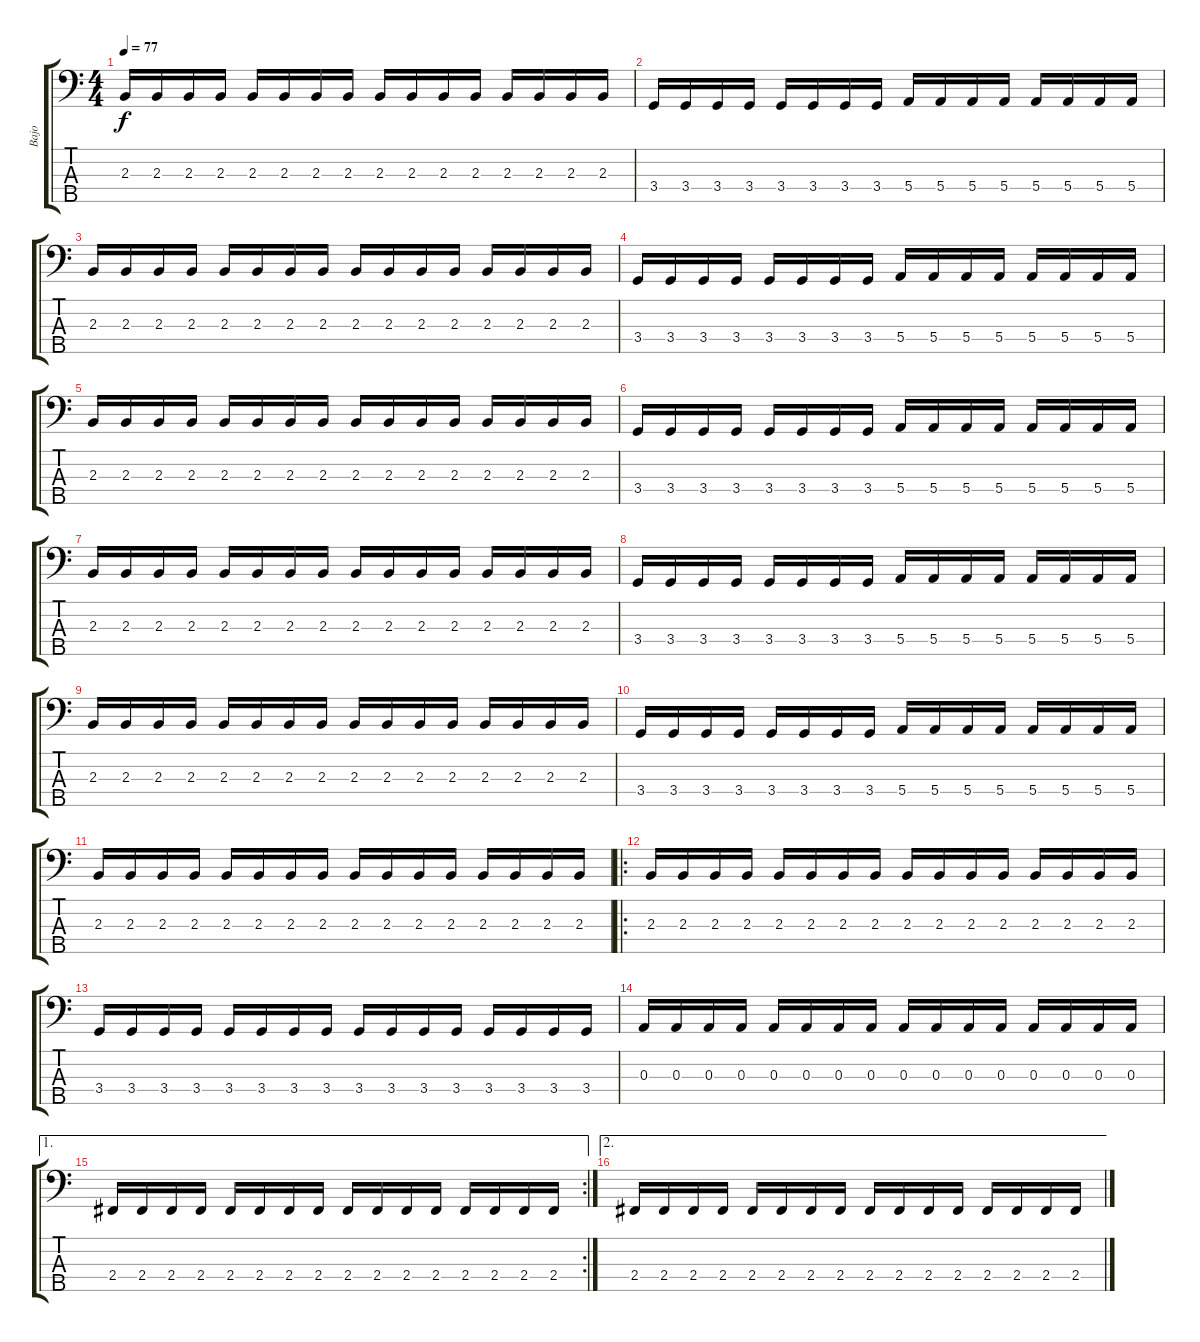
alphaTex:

\track ("Bajo" "Bajo") {instrument electricbasspick}
\staff {score tabs}
\tuning (G2 D2 A1 E1 B0) {hide}
\ts (4 4)
\tempo 77
\clef f4
\ks c
2.3.16{dy f} 2.3.16 2.3.16 2.3.16 2.3.16 2.3.16 2.3.16 2.3.16 2.3.16 2.3.16 2.3.16 2.3.16 2.3.16 2.3.16 2.3.16 2.3.16 |
3.4.16 3.4.16 3.4.16 3.4.16 3.4.16 3.4.16 3.4.16 3.4.16 5.4.16 5.4.16 5.4.16 5.4.16 5.4.16 5.4.16 5.4.16 5.4.16 |
2.3.16 2.3.16 2.3.16 2.3.16 2.3.16 2.3.16 2.3.16 2.3.16 2.3.16 2.3.16 2.3.16 2.3.16 2.3.16 2.3.16 2.3.16 2.3.16 |
3.4.16 3.4.16 3.4.16 3.4.16 3.4.16 3.4.16 3.4.16 3.4.16 5.4.16 5.4.16 5.4.16 5.4.16 5.4.16 5.4.16 5.4.16 5.4.16 |
2.3.16 2.3.16 2.3.16 2.3.16 2.3.16 2.3.16 2.3.16 2.3.16 2.3.16 2.3.16 2.3.16 2.3.16 2.3.16 2.3.16 2.3.16 2.3.16 |
3.4.16 3.4.16 3.4.16 3.4.16 3.4.16 3.4.16 3.4.16 3.4.16 5.4.16 5.4.16 5.4.16 5.4.16 5.4.16 5.4.16 5.4.16 5.4.16 |
2.3.16 2.3.16 2.3.16 2.3.16 2.3.16 2.3.16 2.3.16 2.3.16 2.3.16 2.3.16 2.3.16 2.3.16 2.3.16 2.3.16 2.3.16 2.3.16 |
3.4.16 3.4.16 3.4.16 3.4.16 3.4.16 3.4.16 3.4.16 3.4.16 5.4.16 5.4.16 5.4.16 5.4.16 5.4.16 5.4.16 5.4.16 5.4.16 |
2.3.16 2.3.16 2.3.16 2.3.16 2.3.16 2.3.16 2.3.16 2.3.16 2.3.16 2.3.16 2.3.16 2.3.16 2.3.16 2.3.16 2.3.16 2.3.16 |
3.4.16 3.4.16 3.4.16 3.4.16 3.4.16 3.4.16 3.4.16 3.4.16 5.4.16 5.4.16 5.4.16 5.4.16 5.4.16 5.4.16 5.4.16 5.4.16 |
2.3.16 2.3.16 2.3.16 2.3.16 2.3.16 2.3.16 2.3.16 2.3.16 2.3.16 2.3.16 2.3.16 2.3.16 2.3.16 2.3.16 2.3.16 2.3.16 |
\ro
2.3.16 2.3.16 2.3.16 2.3.16 2.3.16 2.3.16 2.3.16 2.3.16 2.3.16 2.3.16 2.3.16 2.3.16 2.3.16 2.3.16 2.3.16 2.3.16 |
3.4.16 3.4.16 3.4.16 3.4.16 3.4.16 3.4.16 3.4.16 3.4.16 3.4.16 3.4.16 3.4.16 3.4.16 3.4.16 3.4.16 3.4.16 3.4.16 |
0.3.16 0.3.16 0.3.16 0.3.16 0.3.16 0.3.16 0.3.16 0.3.16 0.3.16 0.3.16 0.3.16 0.3.16 0.3.16 0.3.16 0.3.16 0.3.16 |
\ae 1
\rc 2
2.4.16 2.4.16 2.4.16 2.4.16 2.4.16 2.4.16 2.4.16 2.4.16 2.4.16 2.4.16 2.4.16 2.4.16 2.4.16 2.4.16 2.4.16 2.4.16 |
\ae 2
2.4.16 2.4.16 2.4.16 2.4.16 2.4.16 2.4.16 2.4.16 2.4.16 2.4.16 2.4.16 2.4.16 2.4.16 2.4.16 2.4.16 2.4.16 2.4.16
